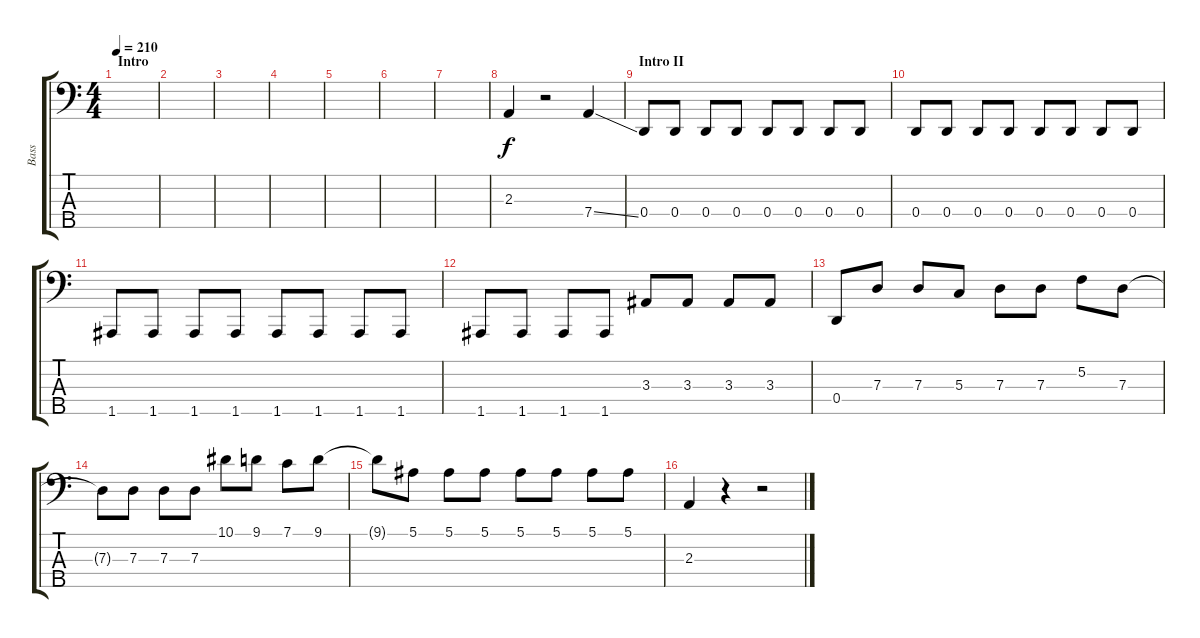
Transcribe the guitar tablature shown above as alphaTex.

\track ("Bass" "Bass") {instrument electricbassfinger}
\staff {score tabs}
\tuning (F2 C2 G1 D1 A0) {hide}
\ts (4 4)
\section ("" "Intro")
\tempo 210
\clef f4
\ks c
|
|
|
|
|
|
|
2.3.4 r.2 7.4{ss}.4 |
\section ("" "Intro II")
0.4.8 0.4.8 0.4.8 0.4.8 0.4.8 0.4.8 0.4.8 0.4.8 |
0.4.8 0.4.8 0.4.8 0.4.8 0.4.8 0.4.8 0.4.8 0.4.8 |
1.5.8 1.5.8 1.5.8 1.5.8 1.5.8 1.5.8 1.5.8 1.5.8 |
1.5.8 1.5.8 1.5.8 1.5.8 3.3.8 3.3.8 3.3.8 3.3.8 |
0.4.8 7.3.8 7.3.8 5.3.8 7.3.8 7.3.8 5.2.8 7.3.8 |
7.3{t}.8 7.3.8 7.3.8 7.3.8 10.1.8 9.1.8 7.1.8 9.1.8 |
9.1{t}.8 5.1.8 5.1.8 5.1.8 5.1.8 5.1.8 5.1.8 5.1.8 |
2.3.4 r.4 r.2
